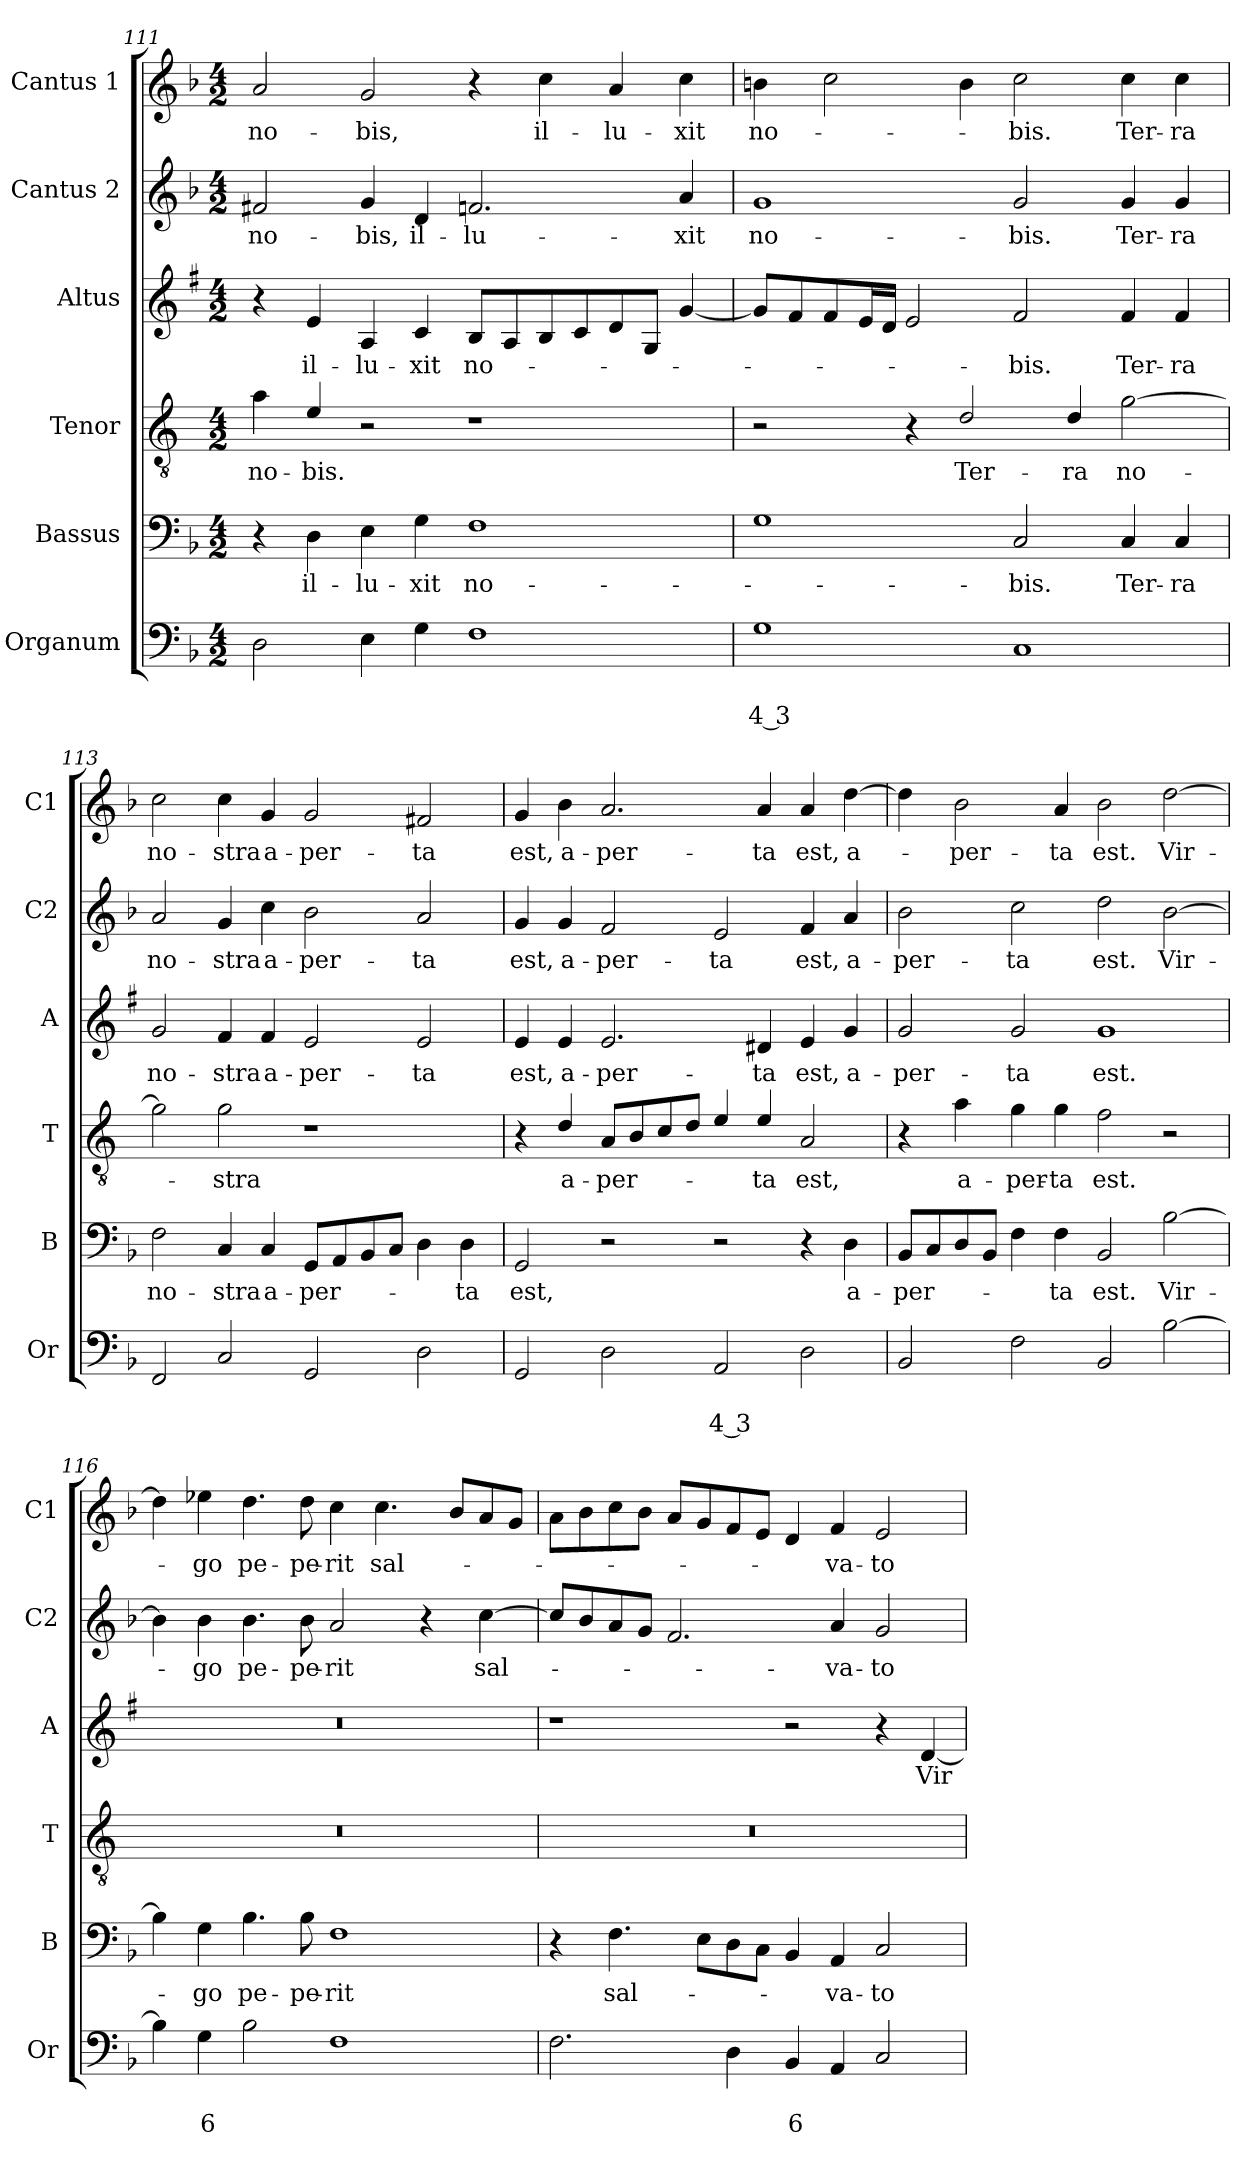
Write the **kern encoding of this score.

**kern	**text	**text	**kern	**text	**kern	**text	**kern	**text	**kern	**text	**kern	**text
*part6	*part6	*part6	*part5	*part5	*part4	*part4	*part3	*part3	*part2	*part2	*part1	*part1
*staff6	*staff6	*staff6	*staff5	*staff5	*staff4	*staff4	*staff3	*staff3	*staff2	*staff2	*staff1	*staff1
*I"Organum	*	*	*I"Bassus	*	*I"Tenor	*	*I"Altus	*	*I"Cantus 2	*	*I"Cantus 1	*
*I'Or	*	*	*I'B	*	*I'T	*	*I'A	*	*I'C2	*	*I'C1	*
*clefF4	*	*	*clefF4	*	*clefGv2	*	*clefG2	*	*clefG2	*	*clefG2	*
*	*	*	*	*	*ITrd4c7	*	*ITrd1c2	*	*	*	*	*
*k[b-]	*	*	*k[b-]	*	*k[b-]	*	*k[b-]	*	*k[b-]	*	*k[b-]	*
*F:	*	*	*F:	*	*F:	*	*F:	*	*F:	*	*F:	*
*M4/2	*	*	*M4/2	*	*M4/2	*	*M4/2	*	*M4/2	*	*M4/2	*
=111	=111	=111	=111	=111	=111	=111	=111	=111	=111	=111	=111	=111
!	!	!	!	!	!	!LO:LY:b	!	!	!	!LO:LY:b	!	!LO:LY:b
2D\	.	.	4r	.	4d\	no-	4r	.	2f#X/	no-	2a/	no-
!	!	!	!	!LO:LY:b	!	!LO:LY:b	!	!LO:LY:b	!	!	!	!
.	.	.	4D\	il-	4A/	-bis.	4d/	il-	.	.	.	.
!	!	!	!	!LO:LY:b	!	!	!	!LO:LY:b	!	!LO:LY:b	!	!LO:LY:b
4E\	.	.	4E\	-lu-	2r	.	4G/	-lu-	4g/	-bis,	2g/	-bis,
!	!	!	!	!LO:LY:b	!	!	!	!LO:LY:b	!	!LO:LY:b	!	!
4G\	.	.	4G\	-xit	.	.	4B-/	-xit	4d/	il-	.	.
!	!	!	!	!LO:LY:b	!	!	!	!LO:LY:b	!	!LO:LY:b	!	!
1F	.	.	1F	no-	1r	.	8A/L	no-	2.fn/	-lu-	4r	.
.	.	.	.	.	.	.	8G/	.	.	.	.	.
!	!	!	!	!	!	!	!	!	!	!	!	!LO:LY:b
.	.	.	.	.	.	.	8A/	.	.	.	4cc\	il-
.	.	.	.	.	.	.	8B-/	.	.	.	.	.
!	!	!	!	!	!	!	!	!	!	!	!	!LO:LY:b
.	.	.	.	.	.	.	8c/	.	.	.	4a/	-lu-
.	.	.	.	.	.	.	8F/J	.	.	.	.	.
!	!	!	!	!	!	!	!	!	!	!LO:LY:b	!	!LO:LY:b
.	.	.	.	.	.	.	[4f/	.	4a/	-xit	4cc\	-xit
=112	=112	=112	=112	=112	=112	=112	=112	=112	=112	=112	=112	=112
!	!	!LO:LY:b	!	!	!	!	!	!	!	!LO:LY:b	!	!LO:LY:b
1G	.	4 3	1G	.	2r	.	8f/L]	.	1g	no-	4bn\	no-
.	.	.	.	.	.	.	8e/	.	.	.	.	.
.	.	.	.	.	.	.	8e/	.	.	.	2cc\	.
.	.	.	.	.	.	.	16d/L	.	.	.	.	.
.	.	.	.	.	.	.	16c/JJ	.	.	.	.	.
.	.	.	.	.	4r	.	2d/	.	.	.	.	.
!	!	!	!	!	!	!LO:LY:b	!	!	!	!	!	!
.	.	.	.	.	2G/	Ter-	.	.	.	.	4b\	.
!	!	!	!	!LO:LY:b	!	!	!	!LO:LY:b	!	!LO:LY:b	!	!LO:LY:b
1C	.	.	2C/	-bis.	.	.	2e/	-bis.	2g/	-bis.	2cc\	-bis.
!	!	!	!	!	!	!LO:LY:b	!	!	!	!	!	!
.	.	.	.	.	4G/	-ra	.	.	.	.	.	.
!	!	!	!	!LO:LY:b	!	!LO:LY:b	!	!LO:LY:b	!	!LO:LY:b	!	!LO:LY:b
.	.	.	4C/	Ter-	[2c\	no-	4e/	Ter-	4g/	Ter-	4cc\	Ter-
!	!	!	!	!LO:LY:b	!	!	!	!LO:LY:b	!	!LO:LY:b	!	!LO:LY:b
.	.	.	4C/	-ra	.	.	4e/	-ra	4g/	-ra	4cc\	-ra
!!LO:LB:g=z
=113	=113	=113	=113	=113	=113	=113	=113	=113	=113	=113	=113	=113
!	!	!	!	!LO:LY:b	!	!	!	!LO:LY:b	!	!LO:LY:b	!	!LO:LY:b
2FF/	.	.	2F\	no-	2c\]	.	2f/	no-	2a/	no-	2cc\	no-
!	!	!	!	!LO:LY:b	!	!LO:LY:b	!	!LO:LY:b	!	!LO:LY:b	!	!LO:LY:b
2C/	.	.	4C/	-stra	2c\	-stra	4e/	-stra	4g/	-stra	4cc\	-stra
!	!	!	!	!LO:LY:b	!	!	!	!LO:LY:b	!	!LO:LY:b	!	!LO:LY:b
.	.	.	4C/	a-	.	.	4e/	a-	4cc\	a-	4g/	a-
!	!	!	!	!LO:LY:b	!	!	!	!LO:LY:b	!	!LO:LY:b	!	!LO:LY:b
2GG/	.	.	8GG/L	-per-	1r	.	2d/	-per-	2b-\	-per-	2g/	-per-
.	.	.	8AA/	.	.	.	.	.	.	.	.	.
.	.	.	8BB-/	.	.	.	.	.	.	.	.	.
.	.	.	8C/J	.	.	.	.	.	.	.	.	.
!	!	!	!	!	!	!	!	!LO:LY:b	!	!LO:LY:b	!	!LO:LY:b
2D\	.	.	4D\	.	.	.	2d/	-ta	2a/	-ta	2f#X/	-ta
!	!	!	!	!LO:LY:b	!	!	!	!	!	!	!	!
.	.	.	4D\	-ta	.	.	.	.	.	.	.	.
=114	=114	=114	=114	=114	=114	=114	=114	=114	=114	=114	=114	=114
!	!	!	!	!LO:LY:b	!	!	!	!LO:LY:b	!	!LO:LY:b	!	!LO:LY:b
2GG/	.	.	2GG/	est,	4r	.	4d/	est,	4g/	est,	4g/	est,
!	!	!	!	!	!	!LO:LY:b	!	!LO:LY:b	!	!LO:LY:b	!	!LO:LY:b
.	.	.	.	.	4G/	a-	4d/	a-	4g/	a-	4b-\	a-
!	!	!	!	!	!	!LO:LY:b	!	!LO:LY:b	!	!LO:LY:b	!	!LO:LY:b
2D\	.	.	2r	.	8D/L	-per-	2.d/	-per-	2f/	-per-	2.a/	-per-
.	.	.	.	.	8E/	.	.	.	.	.	.	.
.	.	.	.	.	8F/	.	.	.	.	.	.	.
.	.	.	.	.	8G/J	.	.	.	.	.	.	.
!	!	!LO:LY:b	!	!	!	!	!	!	!	!LO:LY:b	!	!
2AA/	.	4 3	2r	.	4A/	.	.	.	2e/	-ta	.	.
!	!	!	!	!	!	!LO:LY:b	!	!LO:LY:b	!	!	!	!LO:LY:b
.	.	.	.	.	4A/	-ta	4c#X/	-ta	.	.	4a/	-ta
!	!	!	!	!	!	!LO:LY:b	!	!LO:LY:b	!	!LO:LY:b	!	!LO:LY:b
2D\	.	.	4r	.	2D/	est,	4d/	est,	4f/	est,	4a/	est,
!	!	!	!	!LO:LY:b	!	!	!	!LO:LY:b	!	!LO:LY:b	!	!LO:LY:b
.	.	.	4D\	a-	.	.	4f/	a-	4a/	a-	[4dd\	a-
=115	=115	=115	=115	=115	=115	=115	=115	=115	=115	=115	=115	=115
!	!	!	!	!LO:LY:b	!	!	!	!LO:LY:b	!	!LO:LY:b	!	!
2BB-/	.	.	8BB-/L	-per-	4r	.	2f/	-per-	2b-\	-per-	4dd\]	.
.	.	.	8C/	.	.	.	.	.	.	.	.	.
!	!	!	!	!	!	!LO:LY:b	!	!	!	!	!	!LO:LY:b
.	.	.	8D/	.	4d\	a-	.	.	.	.	2b-\	-per-
.	.	.	8BB-/J	.	.	.	.	.	.	.	.	.
!	!	!	!	!	!	!LO:LY:b	!	!LO:LY:b	!	!LO:LY:b	!	!
2F\	.	.	4F\	.	4c\	-per-	2f/	-ta	2cc\	-ta	.	.
!	!	!	!	!LO:LY:b	!	!LO:LY:b	!	!	!	!	!	!LO:LY:b
.	.	.	4F\	-ta	4c\	-ta	.	.	.	.	4a/	-ta
!	!	!	!	!LO:LY:b	!	!LO:LY:b	!	!LO:LY:b	!	!LO:LY:b	!	!LO:LY:b
2BB-/	.	.	2BB-/	est.	2B-\	est.	1f	est.	2dd\	est.	2b-\	est.
!	!	!	!	!LO:LY:b	!	!	!	!	!	!LO:LY:b	!	!LO:LY:b
[2B-\	.	.	[2B-\	Vir-	2r	.	.	.	[2b-\	Vir-	[2dd\	Vir-
=116	=116	=116	=116	=116	=116	=116	=116	=116	=116	=116	=116	=116
4B-\]	.	.	4B-\]	.	0r	.	0r	.	4b-\]	.	4dd\]	.
!	!	!LO:LY:b	!	!LO:LY:b	!	!	!	!	!	!LO:LY:b	!	!LO:LY:b
4G\	.	6	4G\	-go	.	.	.	.	4b-\	-go	4ee-X\	-go
!	!	!	!	!LO:LY:b	!	!	!	!	!	!LO:LY:b	!	!LO:LY:b
2B-\	.	.	4.B-\	pe-	.	.	.	.	4.b-\	pe-	4.dd\	pe-
!	!	!	!	!LO:LY:b	!	!	!	!	!	!LO:LY:b	!	!LO:LY:b
.	.	.	8B-\	-pe-	.	.	.	.	8b-\	-pe-	8dd\	-pe-
!	!	!	!	!LO:LY:b	!	!	!	!	!	!LO:LY:b	!	!LO:LY:b
1F	.	.	1F	-rit	.	.	.	.	2a/	-rit	4cc\	-rit
!	!	!	!	!	!	!	!	!	!	!	!	!LO:LY:b
.	.	.	.	.	.	.	.	.	.	.	4.cc\	sal-
.	.	.	.	.	.	.	.	.	4r	.	.	.
.	.	.	.	.	.	.	.	.	.	.	8b-/L	.
!	!	!	!	!	!	!	!	!	!	!LO:LY:b	!	!
.	.	.	.	.	.	.	.	.	[4cc\	sal-	8a/	.
.	.	.	.	.	.	.	.	.	.	.	8g/J	.
!!LO:PB:g=z
=117	=117	=117	=117	=117	=117	=117	=117	=117	=117	=117	=117	=117
2.F\	.	.	4r	.	0r	.	1r	.	8cc/L]	.	8a\L	.
.	.	.	.	.	.	.	.	.	8b-/	.	8b-\	.
!	!	!	!	!LO:LY:b	!	!	!	!	!	!	!	!
.	.	.	4.F\	sal-	.	.	.	.	8a/	.	8cc\	.
.	.	.	.	.	.	.	.	.	8g/J	.	8b-\J	.
.	.	.	.	.	.	.	.	.	2.f/	.	8a/L	.
.	.	.	8E\L	.	.	.	.	.	.	.	8g/	.
4D\	.	.	8D\	.	.	.	.	.	.	.	8f/	.
.	.	.	8C\J	.	.	.	.	.	.	.	8e/J	.
!	!	!LO:LY:b	!	!	!	!	!	!	!	!	!	!
4BB-/	.	6	4BB-/	.	.	.	2r	.	.	.	4d/	.
!	!	!	!	!LO:LY:b	!	!	!	!	!	!LO:LY:b	!	!LO:LY:b
4AA/	.	.	4AA/	-va-	.	.	.	.	4a/	-va-	4f/	-va-
!	!	!	!	!LO:LY:b	!	!	!	!	!	!LO:LY:b	!	!LO:LY:b
2C/	.	.	2C/	-to-	.	.	4r	.	2g/	-to-	2e/	-to-
!	!	!	!	!	!	!	!	!LO:LY:b	!	!	!	!
.	.	.	.	.	.	.	[4c/	Vir-	.	.	.	.
=	=	=	=	=	=	=	=	=	=	=	=	=
*-	*-	*-	*-	*-	*-	*-	*-	*-	*-	*-	*-	*-
